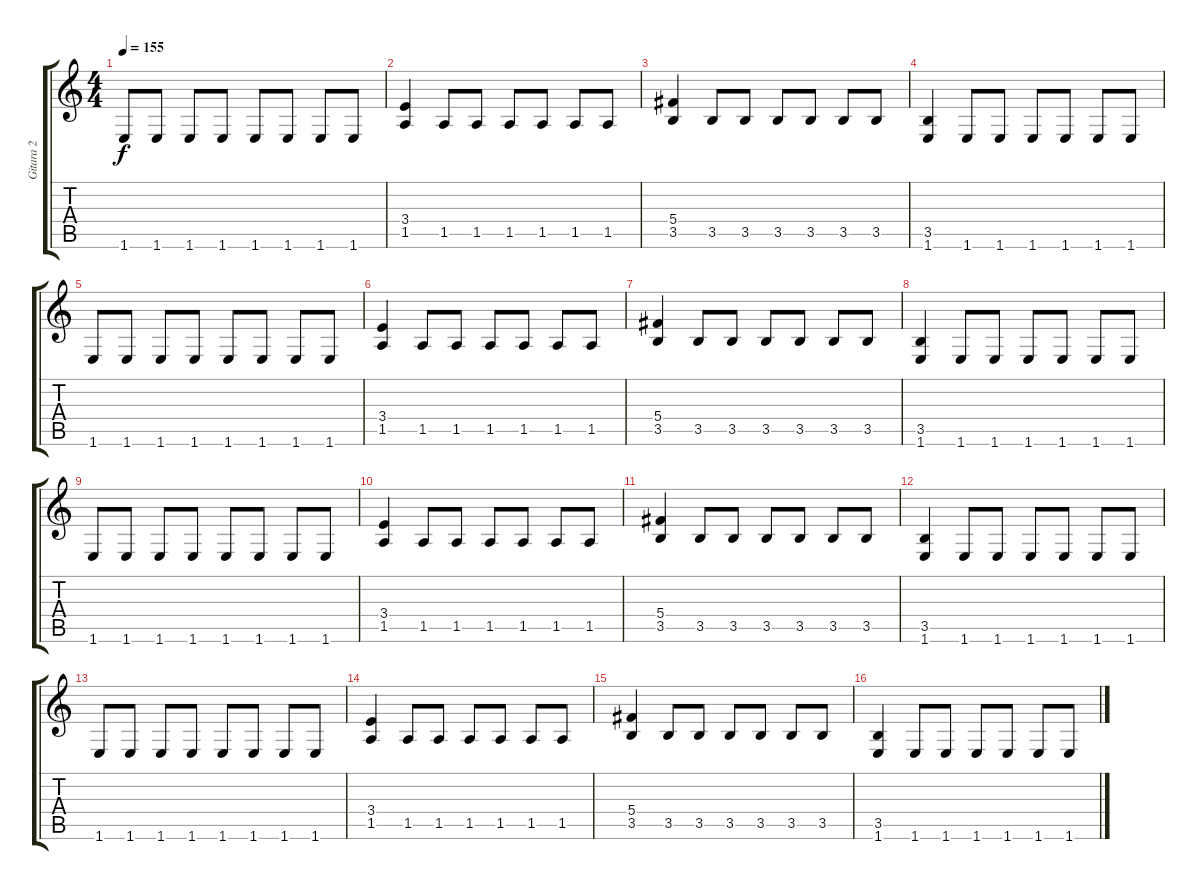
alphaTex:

\track ("Gitara 2" "Gitara 2") {instrument distortionguitar}
\staff {score tabs}
\tuning (Eb4 Bb3 Gb3 Db3 Ab2 Eb2) {hide}
\ts (4 4)
\tempo 155
\clef g2
\ks c
1.6.8{dy f} 1.6.8 1.6.8 1.6.8 1.6.8 1.6.8 1.6.8 1.6.8 |
(3.4 1.5).4 1.5.8 1.5.8 1.5.8 1.5.8 1.5.8 1.5.8 |
(5.4 3.5).4 3.5.8 3.5.8 3.5.8 3.5.8 3.5.8 3.5.8 |
(3.5 1.6).4 1.6.8 1.6.8 1.6.8 1.6.8 1.6.8 1.6.8 |
1.6.8 1.6.8 1.6.8 1.6.8 1.6.8 1.6.8 1.6.8 1.6.8 |
(3.4 1.5).4 1.5.8 1.5.8 1.5.8 1.5.8 1.5.8 1.5.8 |
(5.4 3.5).4 3.5.8 3.5.8 3.5.8 3.5.8 3.5.8 3.5.8 |
(3.5 1.6).4 1.6.8 1.6.8 1.6.8 1.6.8 1.6.8 1.6.8 |
1.6.8 1.6.8 1.6.8 1.6.8 1.6.8 1.6.8 1.6.8 1.6.8 |
(3.4 1.5).4 1.5.8 1.5.8 1.5.8 1.5.8 1.5.8 1.5.8 |
(5.4 3.5).4 3.5.8 3.5.8 3.5.8 3.5.8 3.5.8 3.5.8 |
(3.5 1.6).4 1.6.8 1.6.8 1.6.8 1.6.8 1.6.8 1.6.8 |
1.6.8 1.6.8 1.6.8 1.6.8 1.6.8 1.6.8 1.6.8 1.6.8 |
(3.4 1.5).4 1.5.8 1.5.8 1.5.8 1.5.8 1.5.8 1.5.8 |
(5.4 3.5).4 3.5.8 3.5.8 3.5.8 3.5.8 3.5.8 3.5.8 |
(3.5 1.6).4 1.6.8 1.6.8 1.6.8 1.6.8 1.6.8 1.6.8
